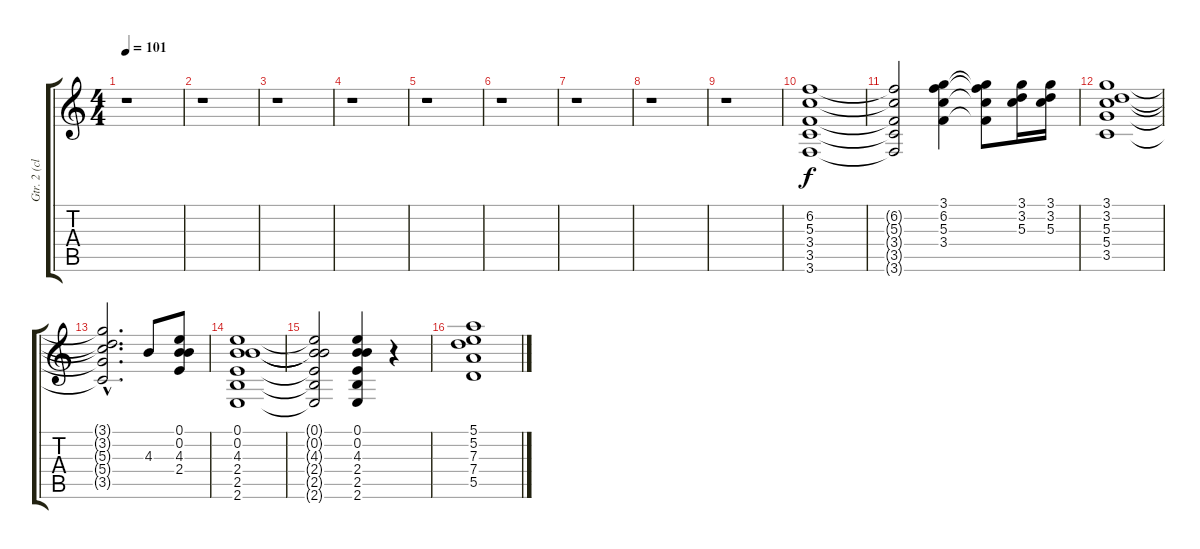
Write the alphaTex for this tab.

\track ("Gtr. 2 (clean)" "Gtr. 2 (cl") {instrument electricguitarclean}
\staff {score tabs}
\tuning (E4 B3 G3 D3 A2 D2) {hide}
\ts (4 4)
\tempo 101
\clef g2
\ks c
r.1{dy f} |
r.1 |
r.1 |
r.1 |
r.1 |
r.1 |
r.1 |
r.1 |
r.1 |
(6.2 5.3 3.4 3.5 3.6).1 |
(6.2{t} 5.3{t} 3.4{t} 3.5{t} 3.6{t}).2 (3.1 6.2 5.3 3.4).4 (3.1{t} 6.2{t} 5.3{t} 3.4{t}).8 (3.1 3.2 5.3).16 (3.1 3.2 5.3).16 |
(3.1 3.2 5.3 5.4 3.5).1 |
(3.1{hac t} 3.2{hac t} 5.3{hac t} 5.4{hac t} 3.5{hac t}).2{d} 4.3.8 (0.1 0.2 4.3 2.4).8 |
(0.1 0.2 4.3 2.4 2.5 2.6).1 |
(0.1{t} 0.2{t} 4.3{t} 2.4{t} 2.5{t} 2.6{t}).2 (0.1 0.2 4.3 2.4 2.5 2.6).4 r.4 |
(5.1 5.2 7.3 7.4 5.5).1
